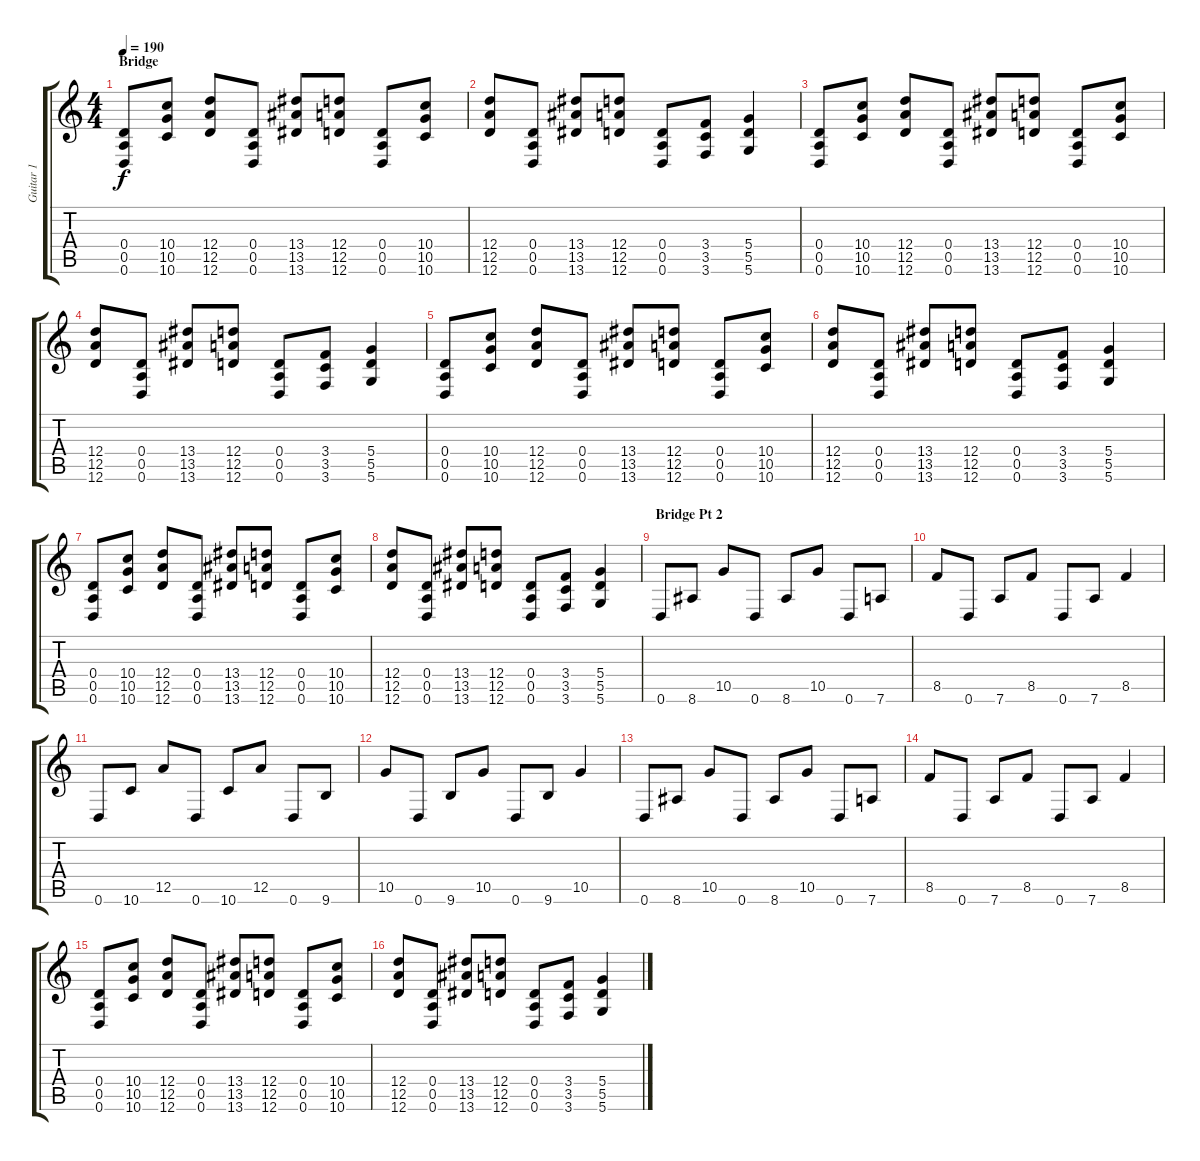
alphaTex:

\track ("Guitar 1" "Guitar 1") {instrument distortionguitar}
\staff {score tabs}
\tuning (E4 B3 G3 D3 A2 D2) {hide}
\ts (4 4)
\section ("" "Bridge")
\tempo 190
\clef g2
\ks c
(0.4 0.5 0.6).8{dy f} (10.4 10.5 10.6).8 (12.4 12.5 12.6).8 (0.4 0.5 0.6).8 (13.4 13.5 13.6).8 (12.4 12.5 12.6).8 (0.4 0.5 0.6).8 (10.4 10.5 10.6).8 |
(12.4 12.5 12.6).8 (0.4 0.5 0.6).8 (13.4 13.5 13.6).8 (12.4 12.5 12.6).8 (0.4 0.5 0.6).8 (3.4 3.5 3.6).8 (5.4 5.5 5.6).4 |
(0.4 0.5 0.6).8 (10.4 10.5 10.6).8 (12.4 12.5 12.6).8 (0.4 0.5 0.6).8 (13.4 13.5 13.6).8 (12.4 12.5 12.6).8 (0.4 0.5 0.6).8 (10.4 10.5 10.6).8 |
(12.4 12.5 12.6).8 (0.4 0.5 0.6).8 (13.4 13.5 13.6).8 (12.4 12.5 12.6).8 (0.4 0.5 0.6).8 (3.4 3.5 3.6).8 (5.4 5.5 5.6).4 |
(0.4 0.5 0.6).8 (10.4 10.5 10.6).8 (12.4 12.5 12.6).8 (0.4 0.5 0.6).8 (13.4 13.5 13.6).8 (12.4 12.5 12.6).8 (0.4 0.5 0.6).8 (10.4 10.5 10.6).8 |
(12.4 12.5 12.6).8 (0.4 0.5 0.6).8 (13.4 13.5 13.6).8 (12.4 12.5 12.6).8 (0.4 0.5 0.6).8 (3.4 3.5 3.6).8 (5.4 5.5 5.6).4 |
(0.4 0.5 0.6).8 (10.4 10.5 10.6).8 (12.4 12.5 12.6).8 (0.4 0.5 0.6).8 (13.4 13.5 13.6).8 (12.4 12.5 12.6).8 (0.4 0.5 0.6).8 (10.4 10.5 10.6).8 |
(12.4 12.5 12.6).8 (0.4 0.5 0.6).8 (13.4 13.5 13.6).8 (12.4 12.5 12.6).8 (0.4 0.5 0.6).8 (3.4 3.5 3.6).8 (5.4 5.5 5.6).4 |
\section ("" "Bridge Pt 2")
0.6.8 8.6.8 10.5.8 0.6.8 8.6.8 10.5.8 0.6.8 7.6.8 |
8.5.8 0.6.8 7.6.8 8.5.8 0.6.8 7.6.8 8.5.4 |
0.6.8 10.6.8 12.5.8 0.6.8 10.6.8 12.5.8 0.6.8 9.6.8 |
10.5.8 0.6.8 9.6.8 10.5.8 0.6.8 9.6.8 10.5.4 |
0.6.8 8.6.8 10.5.8 0.6.8 8.6.8 10.5.8 0.6.8 7.6.8 |
8.5.8 0.6.8 7.6.8 8.5.8 0.6.8 7.6.8 8.5.4 |
(0.4 0.5 0.6).8 (10.4 10.5 10.6).8 (12.4 12.5 12.6).8 (0.4 0.5 0.6).8 (13.4 13.5 13.6).8 (12.4 12.5 12.6).8 (0.4 0.5 0.6).8 (10.4 10.5 10.6).8 |
(12.4 12.5 12.6).8 (0.4 0.5 0.6).8 (13.4 13.5 13.6).8 (12.4 12.5 12.6).8 (0.4 0.5 0.6).8 (3.4 3.5 3.6).8 (5.4 5.5 5.6).4
